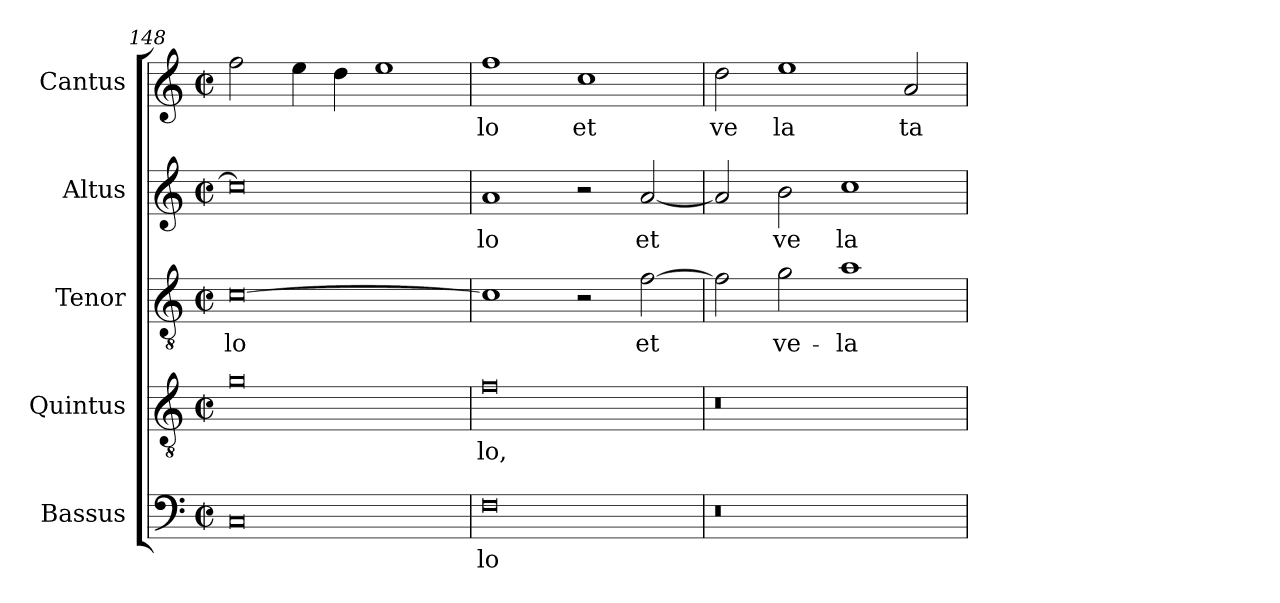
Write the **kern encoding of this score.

**kern	**text	**kern	**text	**kern	**text	**kern	**text	**kern	**text
*part5	*part5	*part4	*part4	*part3	*part3	*part2	*part2	*part1	*part1
*staff5	*staff5	*staff4	*staff4	*staff3	*staff3	*staff2	*staff2	*staff1	*staff1
*I"Bassus	*	*I"Quintus	*	*I"Tenor	*	*I"Altus	*	*I"Cantus	*
*clefF4	*	*clefGv2	*	*clefGv2	*	*clefG2	*	*clefG2	*
*	*	*	*	*	*	*k[]	*	*	*
*	*	*	*	*	*	*C:	*	*	*
*M2/2	*	*M2/2	*	*M2/2	*	*M2/2	*	*M2/2	*
*met(c|)	*	*met(c|)	*	*met(c|)	*	*met(c|)	*	*met(c|)	*
=148	=148	=148	=148	=148	=148	=148	=148	=148	=148
!	!	!	!	!	!LO:LY:b:cj	!	!	!	!
0C	.	0g	.	[>0c	-lo	0cc]	.	2ff\	.
.	.	.	.	.	.	.	.	4ee\	.
.	.	.	.	.	.	.	.	4dd\	.
.	.	.	.	.	.	.	.	1ee	.
=149	=149	=149	=149	=149	=149	=149	=149	=149	=149
!	!LO:LY:b:cj	!	!LO:LY:b:cj	!	!	!	!LO:LY:b:cj	!	!LO:LY:b:cj
0F	lo	0f	lo,	1c]	.	1a	lo	1ff	lo
!	!	!	!	!	!	!	!	!	!LO:LY:b:cj
.	.	.	.	2r	.	2r	.	1cc	et
!	!	!	!	!	!LO:LY:b:cj	!	!LO:LY:b:cj	!	!
.	.	.	.	[>2f\	et	[<2a/	et	.	.
=150	=150	=150	=150	=150	=150	=150	=150	=150	=150
!	!	!	!	!	!	!	!	!	!LO:LY:b:cj
0r	.	0r	.	2f\]	.	2a/]	.	2dd\	ve
!	!	!	!	!	!LO:LY:b:cj	!	!LO:LY:b:cj	!	!LO:LY:b:cj
.	.	.	.	2g\	ve-	2b\	ve	1ee	la
!	!	!	!	!	!LO:LY:b:cj	!	!LO:LY:b:cj	!	!
.	.	.	.	1a	-la-	1cc	la	.	.
!	!	!	!	!	!	!	!	!	!LO:LY:b:cj
.	.	.	.	.	.	.	.	2a/	ta
=	=	=	=	=	=	=	=	=	=
*-	*-	*-	*-	*-	*-	*-	*-	*-	*-
